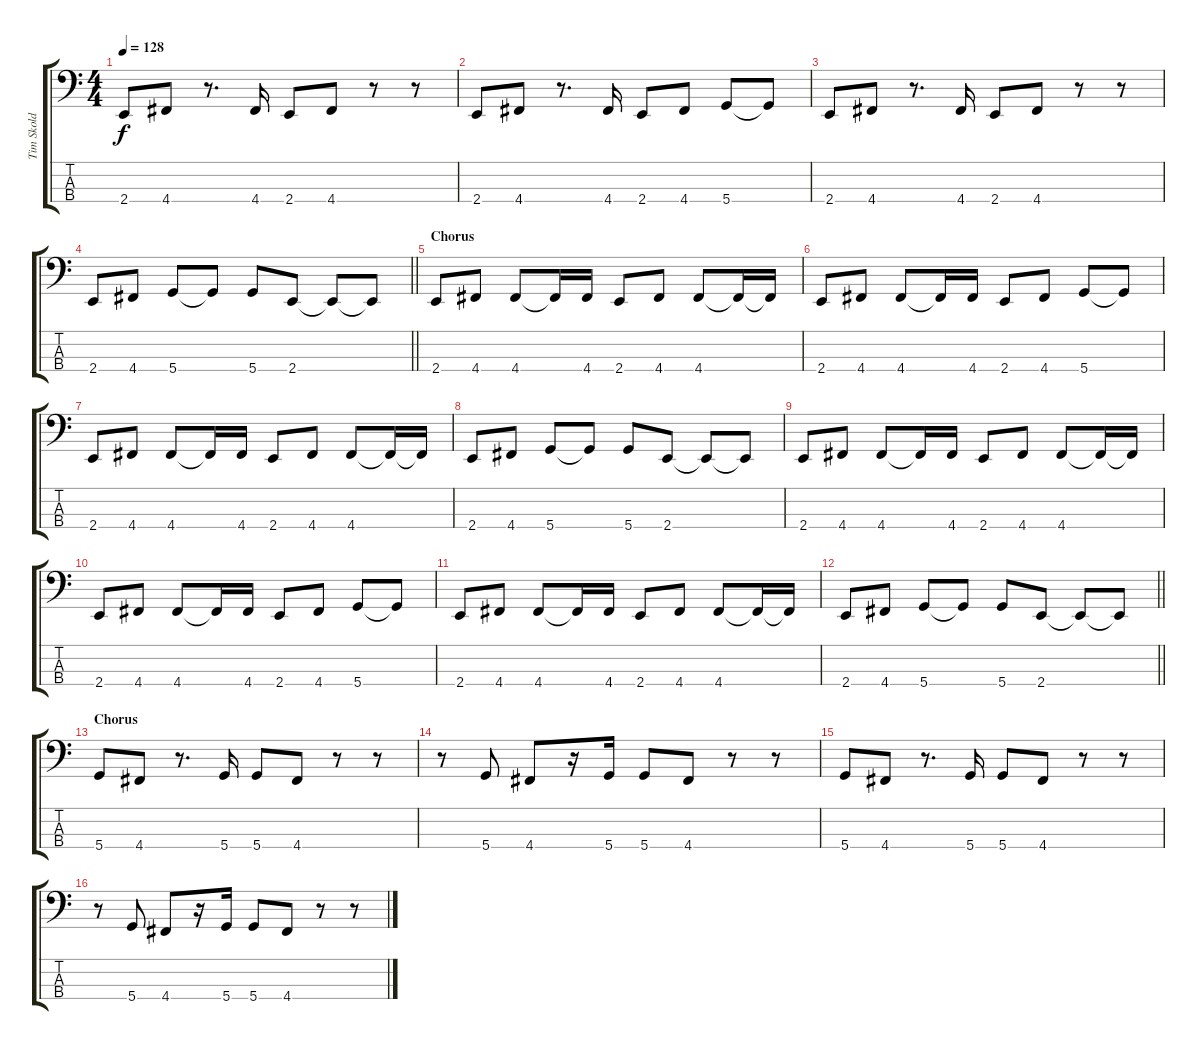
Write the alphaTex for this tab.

\track ("Tim Skold" "Tim Skold") {instrument electricbassfinger}
\staff {score tabs}
\tuning (G2 D2 A1 D1) {hide}
\ts (4 4)
\tempo 128
\clef f4
\ks c
2.4.8{dy f} 4.4.8 r.8{d} 4.4.16 2.4.8 4.4.8 r.8 r.8 |
2.4.8 4.4.8 r.8{d} 4.4.16 2.4.8 4.4.8 5.4.8 5.4{t}.8 |
2.4.8 4.4.8 r.8{d} 4.4.16 2.4.8 4.4.8 r.8 r.8 |
\barLineRight lightlight
2.4.8 4.4.8 5.4.8 5.4{t}.8 5.4.8 2.4.8 2.4{t}.8 2.4{t}.8 |
\section ("" "Chorus")
2.4.8 4.4.8 4.4.8 4.4{t}.16 4.4.16 2.4.8 4.4.8 4.4.8 4.4{t}.16 4.4{t}.16 |
2.4.8 4.4.8 4.4.8 4.4{t}.16 4.4.16 2.4.8 4.4.8 5.4.8 5.4{t}.8 |
2.4.8 4.4.8 4.4.8 4.4{t}.16 4.4.16 2.4.8 4.4.8 4.4.8 4.4{t}.16 4.4{t}.16 |
2.4.8 4.4.8 5.4.8 5.4{t}.8 5.4.8 2.4.8 2.4{t}.8 2.4{t}.8 |
2.4.8 4.4.8 4.4.8 4.4{t}.16 4.4.16 2.4.8 4.4.8 4.4.8 4.4{t}.16 4.4{t}.16 |
2.4.8 4.4.8 4.4.8 4.4{t}.16 4.4.16 2.4.8 4.4.8 5.4.8 5.4{t}.8 |
2.4.8 4.4.8 4.4.8 4.4{t}.16 4.4.16 2.4.8 4.4.8 4.4.8 4.4{t}.16 4.4{t}.16 |
\barLineRight lightlight
2.4.8 4.4.8 5.4.8 5.4{t}.8 5.4.8 2.4.8 2.4{t}.8 2.4{t}.8 |
\section ("" "Chorus")
5.4.8 4.4.8 r.8{d} 5.4.16 5.4.8 4.4.8 r.8 r.8 |
r.8 5.4.8 4.4.8 r.16 5.4.16 5.4.8 4.4.8 r.8 r.8 |
5.4.8 4.4.8 r.8{d} 5.4.16 5.4.8 4.4.8 r.8 r.8 |
r.8 5.4.8 4.4.8 r.16 5.4.16 5.4.8 4.4.8 r.8 r.8
